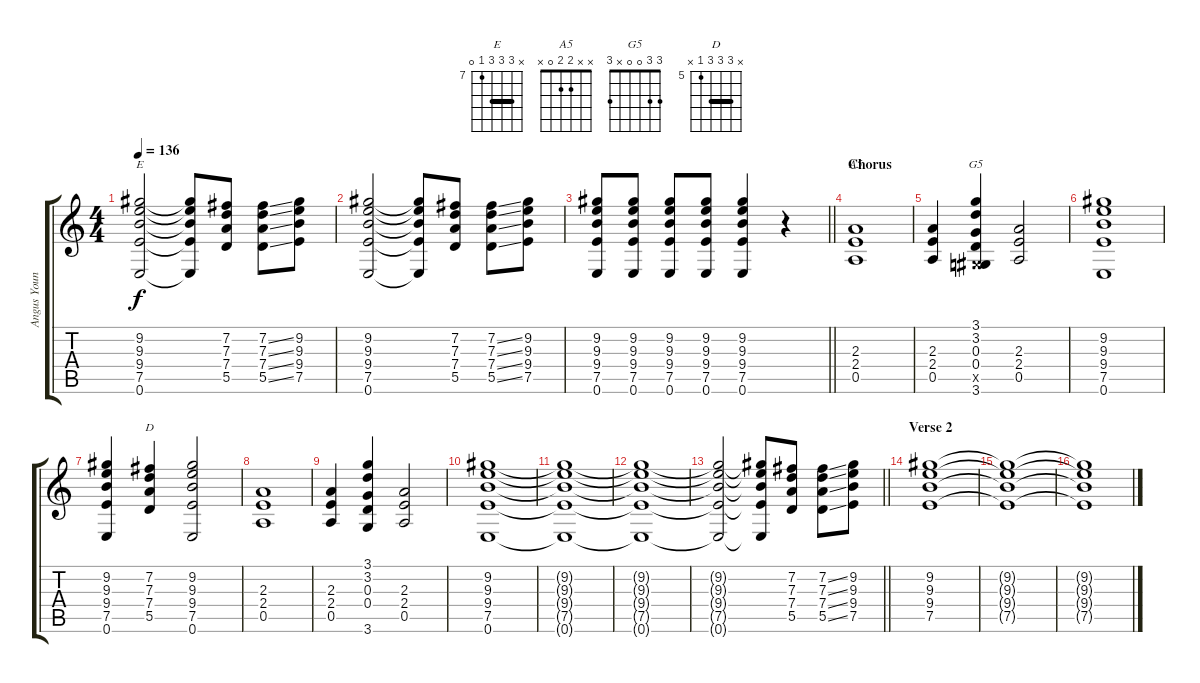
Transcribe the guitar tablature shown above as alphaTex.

\track ("Angus Young " "Angus Youn") {instrument overdrivenguitar}
\staff {score tabs}
\tuning (E4 B3 G3 D3 A2 E2) {hide}
\chord ("E" x 9 9 9 7 0) {firstfret 7 barre 9}
\chord ("A5" x x 2 2 0 x)
\chord ("G5" 3 3 0 0 x 3)
\chord ("D" x 7 7 7 5 x) {firstfret 5 barre 7}
\ts (4 4)
\tempo 136
\clef g2
\ks c
(9.2 9.3 9.4 7.5 0.6).2{ch "E" dy f} (9.2{t} 9.3{t} 9.4{t} 7.5{t} 0.6{t}).8 (7.2 7.3 7.4 5.5).8 (7.2{ss} 7.3{ss} 7.4{ss} 5.5{ss}).8 (9.2 9.3 9.4 7.5).8 |
(9.2 9.3 9.4 7.5 0.6).2 (9.2{t} 9.3{t} 9.4{t} 7.5{t} 0.6{t}).8 (7.2 7.3 7.4 5.5).8 (7.2{ss} 7.3{ss} 7.4{ss} 5.5{ss}).8 (9.2 9.3 9.4 7.5).8 |
\barLineRight lightlight
(9.2 9.3 9.4 7.5 0.6).8 (9.2 9.3 9.4 7.5 0.6).8 (9.2 9.3 9.4 7.5 0.6).8 (9.2 9.3 9.4 7.5 0.6).8 (9.2 9.3 9.4 7.5 0.6).4 r.4 |
\section ("" "Chorus")
(2.3 2.4 0.5).1{ch "A5"} |
(2.3 2.4 0.5).4 (3.1 3.2 0.3 0.4 -1.5{x} 3.6).4{ch "G5"} (2.3 2.4 0.5).2 |
(9.2 9.3 9.4 7.5 0.6).1 |
(9.2 9.3 9.4 7.5 0.6).4 (7.2 7.3 7.4 5.5).4{ch "D"} (9.2 9.3 9.4 7.5 0.6).2 |
(2.3 2.4 0.5).1 |
(2.3 2.4 0.5).4 (3.1 3.2 0.3 0.4 3.6).4 (2.3 2.4 0.5).2 |
(9.2 9.3 9.4 7.5 0.6).1 |
(9.2{t} 9.3{t} 9.4{t} 7.5{t} 0.6{t}).1 |
(9.2{t} 9.3{t} 9.4{t} 7.5{t} 0.6{t}).1 |
\barLineRight lightlight
(9.2{t} 9.3{t} 9.4{t} 7.5{t} 0.6{t}).2 (9.2{t} 9.3{t} 9.4{t} 7.5{t} 0.6{t}).8 (7.2 7.3 7.4 5.5).8 (7.2{ss} 7.3{ss} 7.4{ss} 5.5{ss}).8 (9.2 9.3 9.4 7.5).8 |
\section ("" "Verse 2")
(9.2 9.3 9.4 7.5).1 |
(9.2{t} 9.3{t} 9.4{t} 7.5{t}).1 |
(9.2{t} 9.3{t} 9.4{t} 7.5{t}).1
